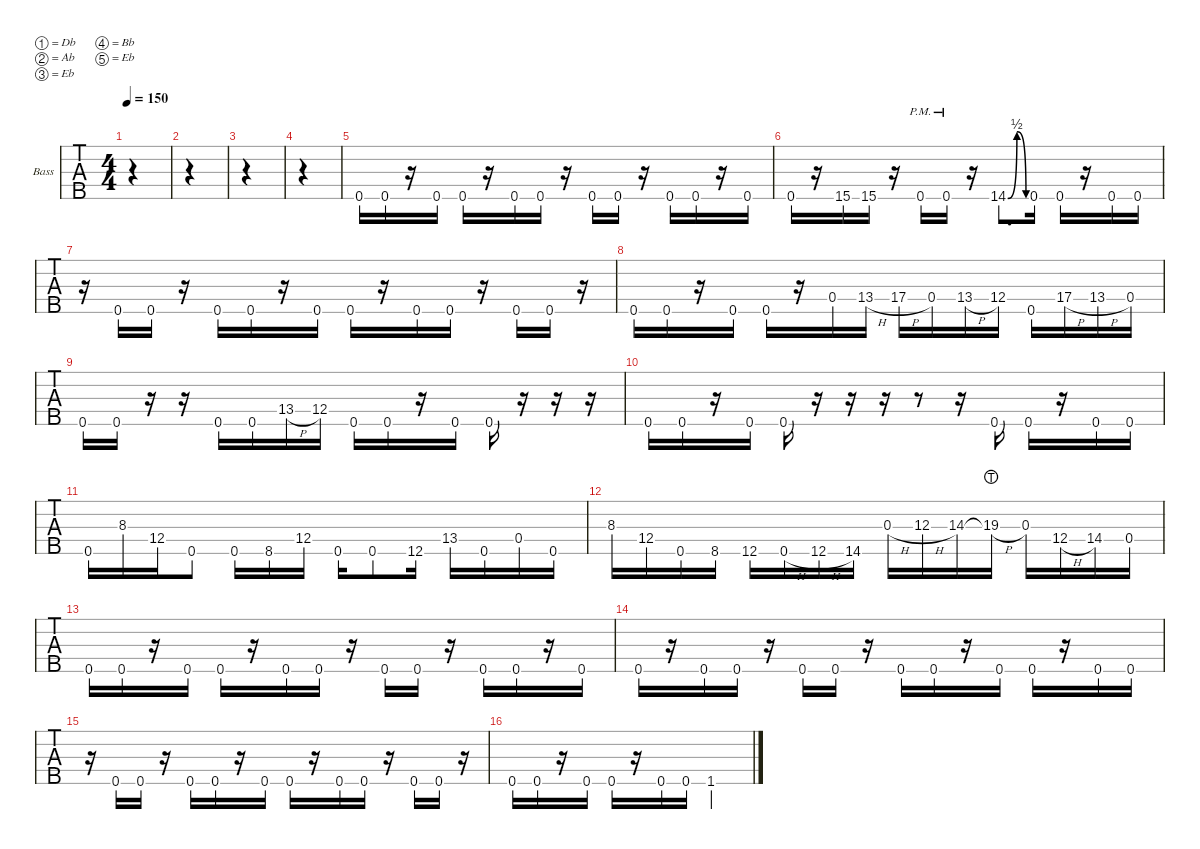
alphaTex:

\defaultSystemsLayout 4
\hideDynamics
\bracketExtendMode nobrackets
\firstSystemTrackNameOrientation horizontal
\track ("Bass" "Bass") {instrument electricbassfinger}
\staff {tabs}
\tuning (Db2 Ab1 Eb1 Bb0 Eb0)
\ts (4 4)
\tempo 150
\clef f4
\ks c
|
|
|
|
\clef g2
0.5{acc #}.16 0.5{acc #}.16 r.16 0.5{acc #}.16 0.5{acc #}.16 r.16 0.5{acc #}.16 0.5{acc #}.16 r.16 0.5{acc #}.16 0.5{acc #}.16 r.16 0.5{acc #}.16 0.5{acc #}.16 r.16 0.5{acc #}.16 |
0.5{acc #}.16 r.16 15.5{acc #}.16 15.5{acc #}.16 r.16 0.5{pm acc #}.16 0.5{pm acc #}.16 r.16 14.5{be (bendrelease 0 0 9.6 2 20.4 2 30 0)}.8{d} 0.5{acc #}.16 0.5{acc #}.16 r.16 0.5{acc #}.16 0.5{acc #}.16 |
r.16 0.5{acc #}.16 0.5{acc #}.16 r.16 0.5{acc #}.16 0.5{acc #}.16 r.16 0.5{acc #}.16 0.5{acc #}.16 r.16 0.5{acc #}.16 0.5{acc #}.16 r.16 0.5{acc #}.16 0.5{acc #}.16 r.16 |
0.5{acc #}.16 0.5{acc #}.16 r.16 0.5{acc #}.16 0.5{acc #}.16 r.16 0.4{acc #}.16 13.4{h}.16 17.4{h acc #}.16 0.4{acc #}.16 13.4{h}.16 12.4{acc #}.16 0.5{acc #}.16 17.4{h acc #}.16 13.4{h}.16 0.4{acc #}.16 |
0.5{acc #}.16 0.5{acc #}.16 r.16 r.16 0.5{acc #}.16 0.5{acc #}.16 13.4{h}.16 12.4{acc #}.16 0.5{acc #}.16 0.5{acc #}.16 r.16 0.5{acc #}.16 0.5{acc #}.16 r.16 r.16 r.16 |
0.5{acc #}.16 0.5{acc #}.16 r.16 0.5{acc #}.16 0.5{acc #}.16 r.16 r.16 r.16 r.8 r.16 0.5{acc #}.16 0.5{acc #}.16 r.16 0.5{acc #}.16 0.5{acc #}.16 |
0.5{acc #}.16 8.3.16 12.4{acc #}.16 0.5{acc #}.8 0.5{acc #}.16 8.5.16 12.4{acc #}.16 0.5{acc #}.16 0.5{acc #}.8 12.5{acc #}.16 13.4.16 0.5{acc #}.16 0.4{acc #}.16 0.5{acc #}.16 |
8.3.16 12.4{acc #}.16 0.5{acc #}.16 8.5.16 12.5{acc #}.16 0.5{h acc #}.16 12.5{h acc #}.16 14.5.16 0.3{h acc #}.16 12.3{h acc #}.16 14.3.16 19.3{h lht acc #}.16 0.3{acc #}.16 12.4{h acc #}.16 14.4.16 0.4{acc #}.16 |
0.5{acc #}.16 0.5{acc #}.16 r.16 0.5{acc #}.16 0.5{acc #}.16 r.16 0.5{acc #}.16 0.5{acc #}.16 r.16 0.5{acc #}.16 0.5{acc #}.16 r.16 0.5{acc #}.16 0.5{acc #}.16 r.16 0.5{acc #}.16 |
0.5{acc #}.16 r.16 0.5{acc #}.16 0.5{acc #}.16 r.16 0.5{acc #}.16 0.5{acc #}.16 r.16 0.5{acc #}.16 0.5{acc #}.16 r.16 0.5{acc #}.16 0.5{acc #}.16 r.16 0.5{acc #}.16 0.5{acc #}.16 |
r.16 0.5{acc #}.16 0.5{acc #}.16 r.16 0.5{acc #}.16 0.5{acc #}.16 r.16 0.5{acc #}.16 0.5{acc #}.16 r.16 0.5{acc #}.16 0.5{acc #}.16 r.16 0.5{acc #}.16 0.5{acc #}.16 r.16 |
0.5{acc #}.16 0.5{acc #}.16 r.16 0.5{acc #}.16 0.5{acc #}.16 r.16 0.5{acc #}.16 0.5{acc #}.16 1.5.2
